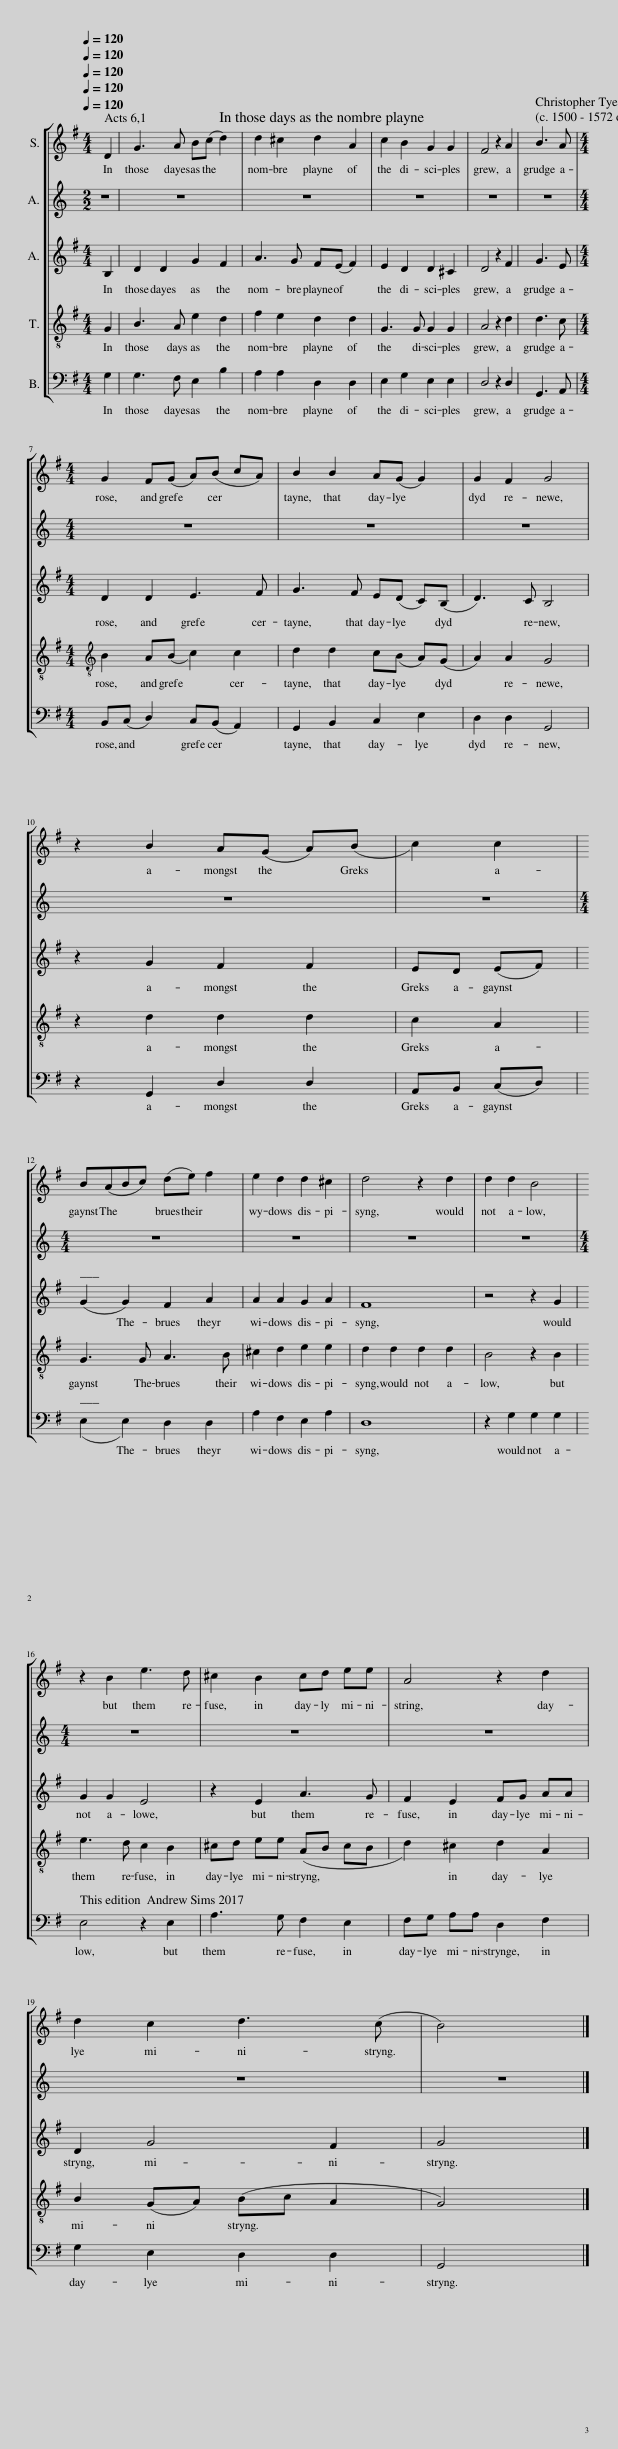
X:1
%%score [ 1 2 3 4 ]
L:1/8
Q:1/4=120
M:4/4
I:linebreak $
K:G
V:1 treble
V:2 treble
V:3 treble-8
V:4 bass
V:1
 D2 | G3 A B(c d2) | d2 ^c2 d2 A2 | c2 B2 G2 G2 | F4 z2 A2 | %5
 B3 A |$[M:4/4] G2 F(G A)(B cA) | B2 B2 A(G G2) | G2 F2 G4 |$ z2 B2 A(G A)(B | %10
 c2) c2 |$ B(ABc) (de) f2 | e2 d2 d2 ^c2 | d4 z2 d2 | d2 d2 B4 |$ %15
 z2 B2 e3 d | ^c2 B2 cd ee | A4 z2 d2 |$ d2 c2 d3 (c | B4) |] %20
V:2
 B,2 | D2 D2 G2 F2 | A3 G F(E F2) | E2 D2 D2 ^C2 | D4 z2 F2 | %5
 G3 E |$[M:4/4] D2 D2 E3 F | G3 F E(D C)(B, | D3) C B,4 |$ z2 G2 F2 F2 | %10
 ED (EF) |$ (G2 G2) F2 A2 | A2 A2 G2 A2 | F8 | z4 z2 G2 |$ %15
 G2 G2 E4 | z2 E2 A3 G | F2 E2 FG AA |$ D2 G4 F2 | G4 |] %20
V:3
 G2 | B3 A e2 d2 | f2 e2 d2 d2 | G3 G G2 G2 | A4 z2 d2 | %5
 d3 c |$[M:4/4][K:treble-8] B2 A(B c2) c2 | d2 d2 c(B A)(G | A2) A2 G4 |$ z2 d2 d2 d2 | %10
 c2 A2 |$ G3 G A3 B | ^c2 d2 e2 e2 | d2 d2 d2 d2 | B4 z2 B2 |$ %15
 e3 d c2 B2 | ^cd ee (AB cB | d2) ^c2 d2 A2 |$ B2 (GA) (Bc A2 | G4) |] %20
V:4
 G,2 | G,3 F, E,2 B,2 | A,2 A,2 D,2 D,2 | E,2 G,2 E,2 E,2 | D,4 z2 D,2 | %5
 G,,3 A,, |$[M:4/4] B,,(C, D,2) C,(B,, A,,2) | G,,2 B,,2 C,2 E,2 | D,2 D,2 G,,4 |$ z2 G,,2 D,2 D,2 | %10
 A,,B,, (C,D,) |$ (E,2 E,2) D,2 D,2 | A,2 F,2 E,2 A,2 | D,8 | z2 G,2 G,2 G,2 |$ %15
 E,4 z2 E,2 | A,3 G, F,2 E,2 | F,G, A,A, D,2 F,2 |$ G,2 E,2 D,2 D,2 | G,,4 |] %20
